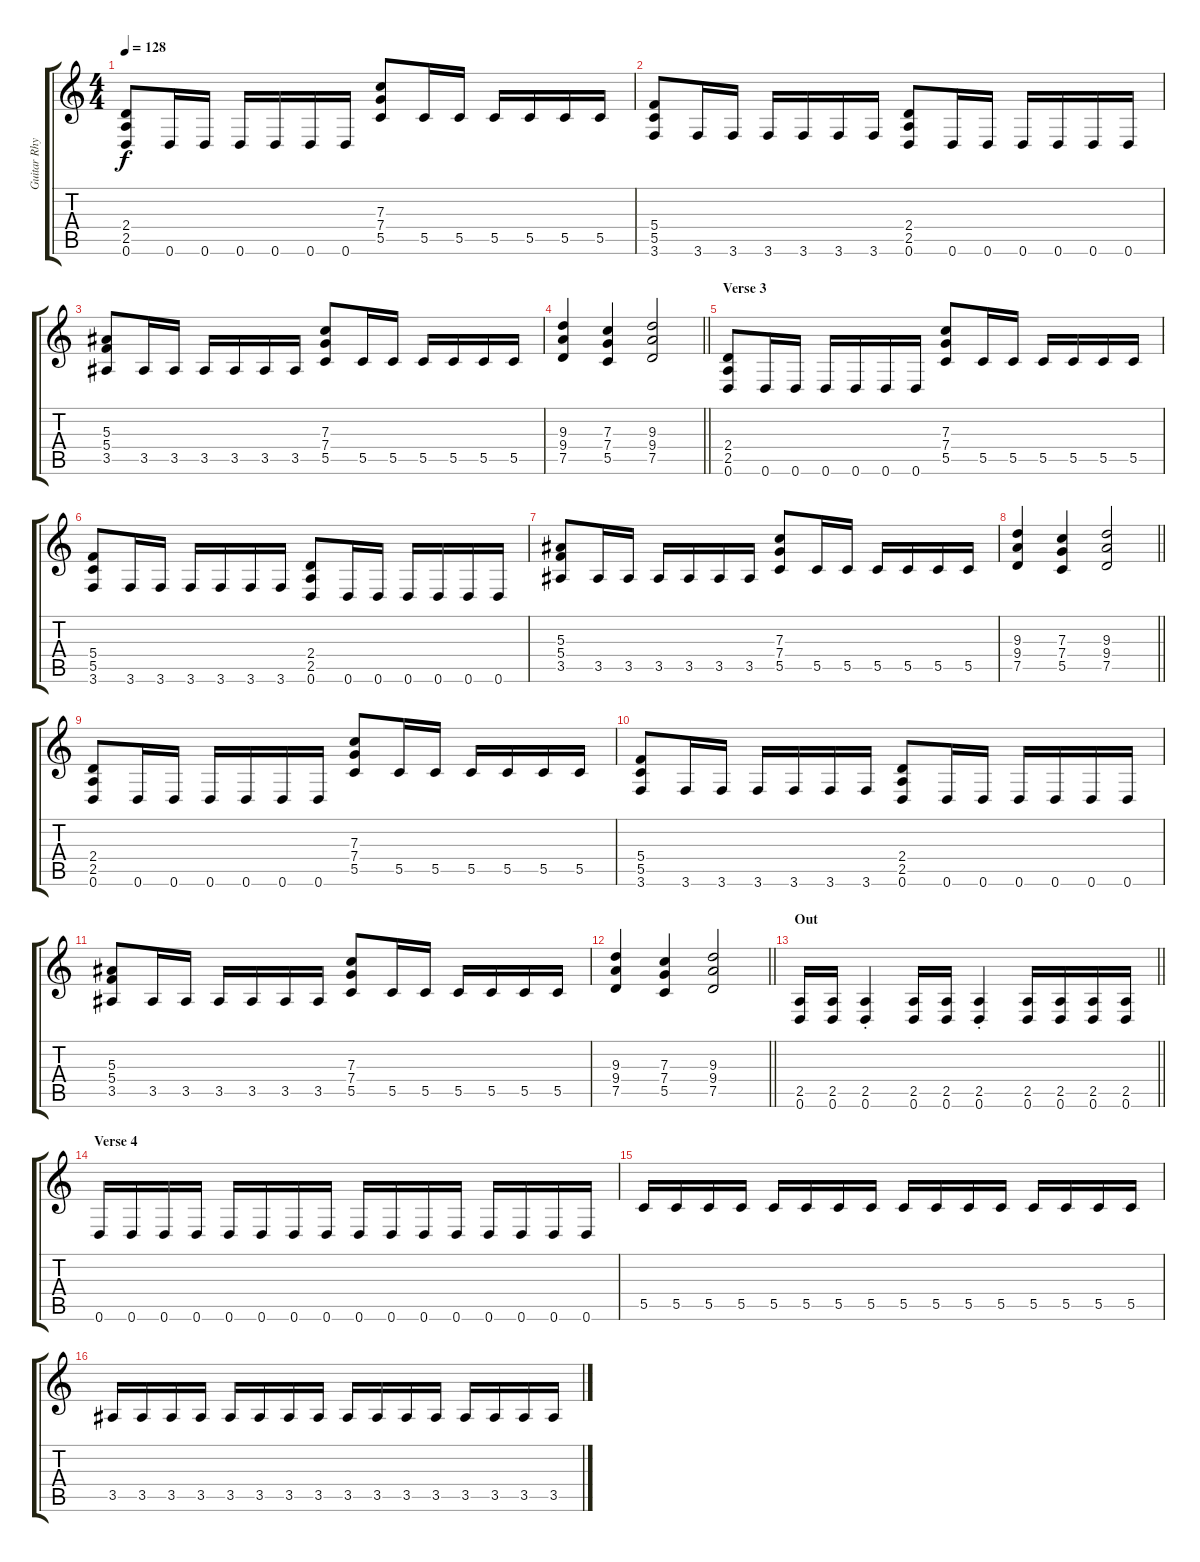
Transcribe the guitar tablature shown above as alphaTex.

\track ("Guitar Rhythm 2" "Guitar Rhy") {instrument distortionguitar}
\staff {score tabs}
\tuning (D4 A3 F3 C3 G2 D2) {hide}
\ts (4 4)
\tempo 128
\clef g2
\ks c
(2.4 2.5 0.6).8{dy f} 0.6.16 0.6.16 0.6.16 0.6.16 0.6.16 0.6.16 (7.3 7.4 5.5).8 5.5.16 5.5.16 5.5.16 5.5.16 5.5.16 5.5.16 |
(5.4 5.5 3.6).8 3.6.16 3.6.16 3.6.16 3.6.16 3.6.16 3.6.16 (2.4 2.5 0.6).8 0.6.16 0.6.16 0.6.16 0.6.16 0.6.16 0.6.16 |
(5.3 5.4 3.5).8 3.5.16 3.5.16 3.5.16 3.5.16 3.5.16 3.5.16 (7.3 7.4 5.5).8 5.5.16 5.5.16 5.5.16 5.5.16 5.5.16 5.5.16 |
\barLineRight lightlight
(9.3 9.4 7.5).4 (7.3 7.4 5.5).4 (9.3 9.4 7.5).2 |
\section ("" "Verse 3")
(2.4 2.5 0.6).8 0.6.16 0.6.16 0.6.16 0.6.16 0.6.16 0.6.16 (7.3 7.4 5.5).8 5.5.16 5.5.16 5.5.16 5.5.16 5.5.16 5.5.16 |
(5.4 5.5 3.6).8 3.6.16 3.6.16 3.6.16 3.6.16 3.6.16 3.6.16 (2.4 2.5 0.6).8 0.6.16 0.6.16 0.6.16 0.6.16 0.6.16 0.6.16 |
(5.3 5.4 3.5).8 3.5.16 3.5.16 3.5.16 3.5.16 3.5.16 3.5.16 (7.3 7.4 5.5).8 5.5.16 5.5.16 5.5.16 5.5.16 5.5.16 5.5.16 |
\barLineRight lightlight
(9.3 9.4 7.5).4 (7.3 7.4 5.5).4 (9.3 9.4 7.5).2 |
(2.4 2.5 0.6).8 0.6.16 0.6.16 0.6.16 0.6.16 0.6.16 0.6.16 (7.3 7.4 5.5).8 5.5.16 5.5.16 5.5.16 5.5.16 5.5.16 5.5.16 |
(5.4 5.5 3.6).8 3.6.16 3.6.16 3.6.16 3.6.16 3.6.16 3.6.16 (2.4 2.5 0.6).8 0.6.16 0.6.16 0.6.16 0.6.16 0.6.16 0.6.16 |
(5.3 5.4 3.5).8 3.5.16 3.5.16 3.5.16 3.5.16 3.5.16 3.5.16 (7.3 7.4 5.5).8 5.5.16 5.5.16 5.5.16 5.5.16 5.5.16 5.5.16 |
\barLineRight lightlight
(9.3 9.4 7.5).4 (7.3 7.4 5.5).4 (9.3 9.4 7.5).2 |
\section ("" "Out")
\barLineRight lightlight
(2.5 0.6).16 (2.5 0.6).16 (2.5{st} 0.6{st}).4 (2.5 0.6).16 (2.5 0.6).16 (2.5{st} 0.6{st}).4 (2.5 0.6).16 (2.5 0.6).16 (2.5 0.6).16 (2.5 0.6).16 |
\section ("" "Verse 4")
0.6.16 0.6.16 0.6.16 0.6.16 0.6.16 0.6.16 0.6.16 0.6.16 0.6.16 0.6.16 0.6.16 0.6.16 0.6.16 0.6.16 0.6.16 0.6.16 |
5.5.16 5.5.16 5.5.16 5.5.16 5.5.16 5.5.16 5.5.16 5.5.16 5.5.16 5.5.16 5.5.16 5.5.16 5.5.16 5.5.16 5.5.16 5.5.16 |
3.5.16 3.5.16 3.5.16 3.5.16 3.5.16 3.5.16 3.5.16 3.5.16 3.5.16 3.5.16 3.5.16 3.5.16 3.5.16 3.5.16 3.5.16 3.5.16
